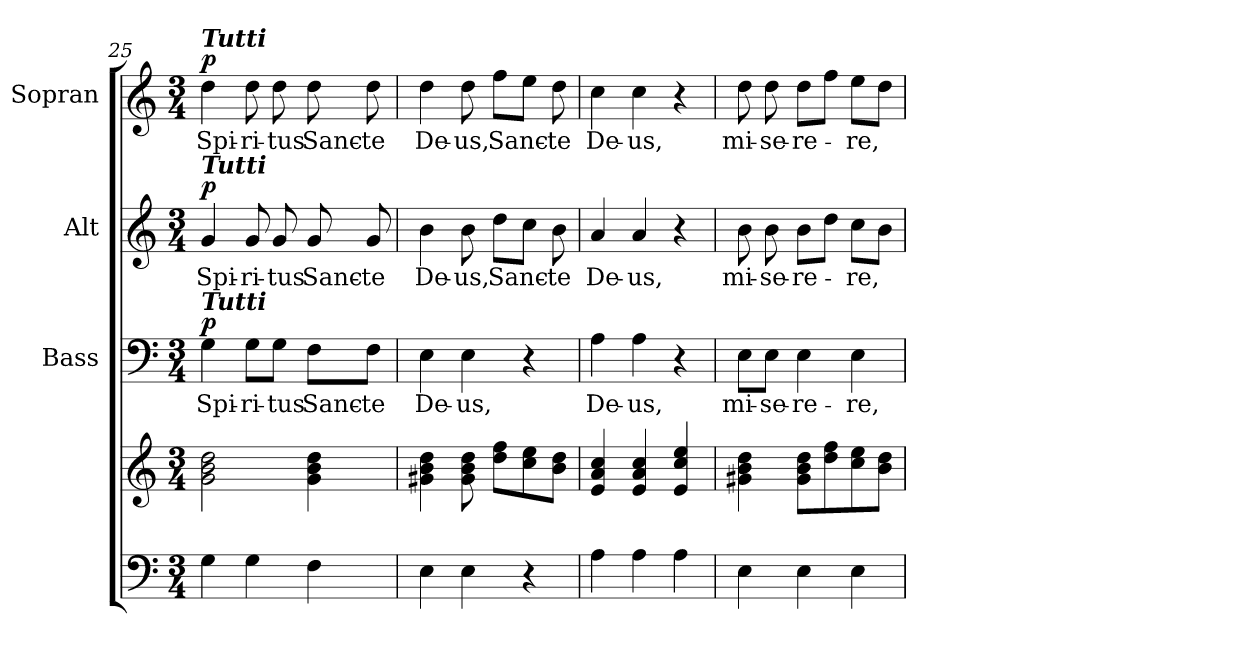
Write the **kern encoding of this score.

**kern	**kern	**kern	**text	**dynam	**kern	**text	**dynam	**kern	**text	**dynam
*part4	*part4	*part3	*part3	*part3	*part2	*part2	*part2	*part1	*part1	*part1
*staff5	*staff4	*staff3	*staff3	*staff3	*staff2	*staff2	*staff2	*staff1	*staff1	*staff1
*	*	*I"Bass	*	*	*I"Alt	*	*	*I"Sopran	*	*
*	*	*I'B.	*	*	*I'A.	*	*	*I'S.	*	*
!!LO:LB:g=z
*clefF4	*clefG2	*clefF4	*	*	*clefG2	*	*	*clefG2	*	*
*k[]	*k[]	*k[]	*	*	*k[]	*	*	*k[]	*	*
*C:	*C:	*C:	*	*	*C:	*	*	*C:	*	*
*M3/4	*M3/4	*M3/4	*	*	*M3/4	*	*	*M3/4	*	*
=25	=25	=25	=25	=25	=25	=25	=25	=25	=25	=25
!	!	!	!	!	!	!	!	!LO:TX:a:Bi:t=Tutti	!	!
!	!	!	!	!	!LO:TX:a:Bi:t=Tutti	!	!	!	!	!
!	!	!LO:TX:a:Bi:t=Tutti	!	!	!	!	!	!	!	!
!	!	!	!LO:LY:b	!LO:DY:a	!	!LO:LY:b	!LO:DY:a	!	!LO:LY:b	!LO:DY:a
4G\	2g\ 2b\ 2dd\	4G\	Spi-	p	4g/	Spi-	p	4dd\	Spi-	p
!	!	!	!LO:LY:b	!	!	!LO:LY:b	!	!	!LO:LY:b	!
4G\	.	8G\L	-ri-	.	8g/	-ri-	.	8dd\	-ri-	.
!	!	!	!LO:LY:b	!	!	!LO:LY:b	!	!	!LO:LY:b	!
.	.	8G\J	-tus	.	8g/	-tus	.	8dd\	-tus	.
!	!	!	!LO:LY:b	!	!	!LO:LY:b	!	!	!LO:LY:b	!
4F\	4g\ 4b\ 4dd\	8F\L	Sanc-	.	8g/	Sanc-	.	8dd\	Sanc-	.
!	!	!	!LO:LY:b	!	!	!LO:LY:b	!	!	!LO:LY:b	!
.	.	8F\J	-te	.	8g/	-te	.	8dd\	-te	.
=26	=26	=26	=26	=26	=26	=26	=26	=26	=26	=26
!	!	!	!LO:LY:b	!	!	!LO:LY:b	!	!	!LO:LY:b	!
4E\	4g#X\ 4b\ 4dd\	4E\	De-	.	4b\	De-	.	4dd\	De-	.
!	!	!	!LO:LY:b	!	!	!LO:LY:b	!	!	!LO:LY:b	!
4E\	8g#\ 8b\ 8dd\	4E\	-us,	.	8b\	-us,	.	8dd\	-us,	.
!	!	!	!	!	!	!LO:LY:b	!	!	!LO:LY:b	!
.	8dd\ 8ff\L	.	.	.	8dd\L	Sanc-	.	8ff\L	Sanc-	.
4r	8cc\ 8ee\	4r	.	.	8cc\J	.	.	8ee\J	.	.
!	!	!	!	!	!	!LO:LY:b	!	!	!LO:LY:b	!
.	8b\ 8dd\J	.	.	.	8b\	-te	.	8dd\	-te	.
=27	=27	=27	=27	=27	=27	=27	=27	=27	=27	=27
!	!	!	!LO:LY:b	!	!	!LO:LY:b	!	!	!LO:LY:b	!
4A\	4e/ 4a/ 4cc/	4A\	De-	.	4a/	De-	.	4cc\	De-	.
!	!	!	!LO:LY:b	!	!	!LO:LY:b	!	!	!LO:LY:b	!
4A\	4e/ 4a/ 4cc/	4A\	-us,	.	4a/	-us,	.	4cc\	-us,	.
4A\	4e/ 4cc/ 4ee/	4r	.	.	4r	.	.	4r	.	.
=28	=28	=28	=28	=28	=28	=28	=28	=28	=28	=28
!	!	!	!LO:LY:b	!	!	!LO:LY:b	!	!	!LO:LY:b	!
4E\	4g#X\ 4b\ 4dd\	8E\L	mi-	.	8b\	mi-	.	8dd\	mi-	.
!	!	!	!LO:LY:b	!	!	!LO:LY:b	!	!	!LO:LY:b	!
.	.	8E\J	-se-	.	8b\	-se-	.	8dd\	-se-	.
!	!	!	!LO:LY:b	!	!	!LO:LY:b	!	!	!LO:LY:b	!
4E\	8g#\ 8b\ 8dd\L	4E\	-re-	.	8b\L	-re-	.	8dd\L	-re-	.
.	8dd\ 8ff\	.	.	.	8dd\J	.	.	8ff\J	.	.
!	!	!	!LO:LY:b	!	!	!LO:LY:b	!	!	!LO:LY:b	!
4E\	8cc\ 8ee\	4E\	-re,	.	8cc\L	-re,	.	8ee\L	-re,	.
.	8b\ 8dd\J	.	.	.	8b\J	.	.	8dd\J	.	.
=	=	=	=	=	=	=	=	=	=	=
*-	*-	*-	*-	*-	*-	*-	*-	*-	*-	*-
